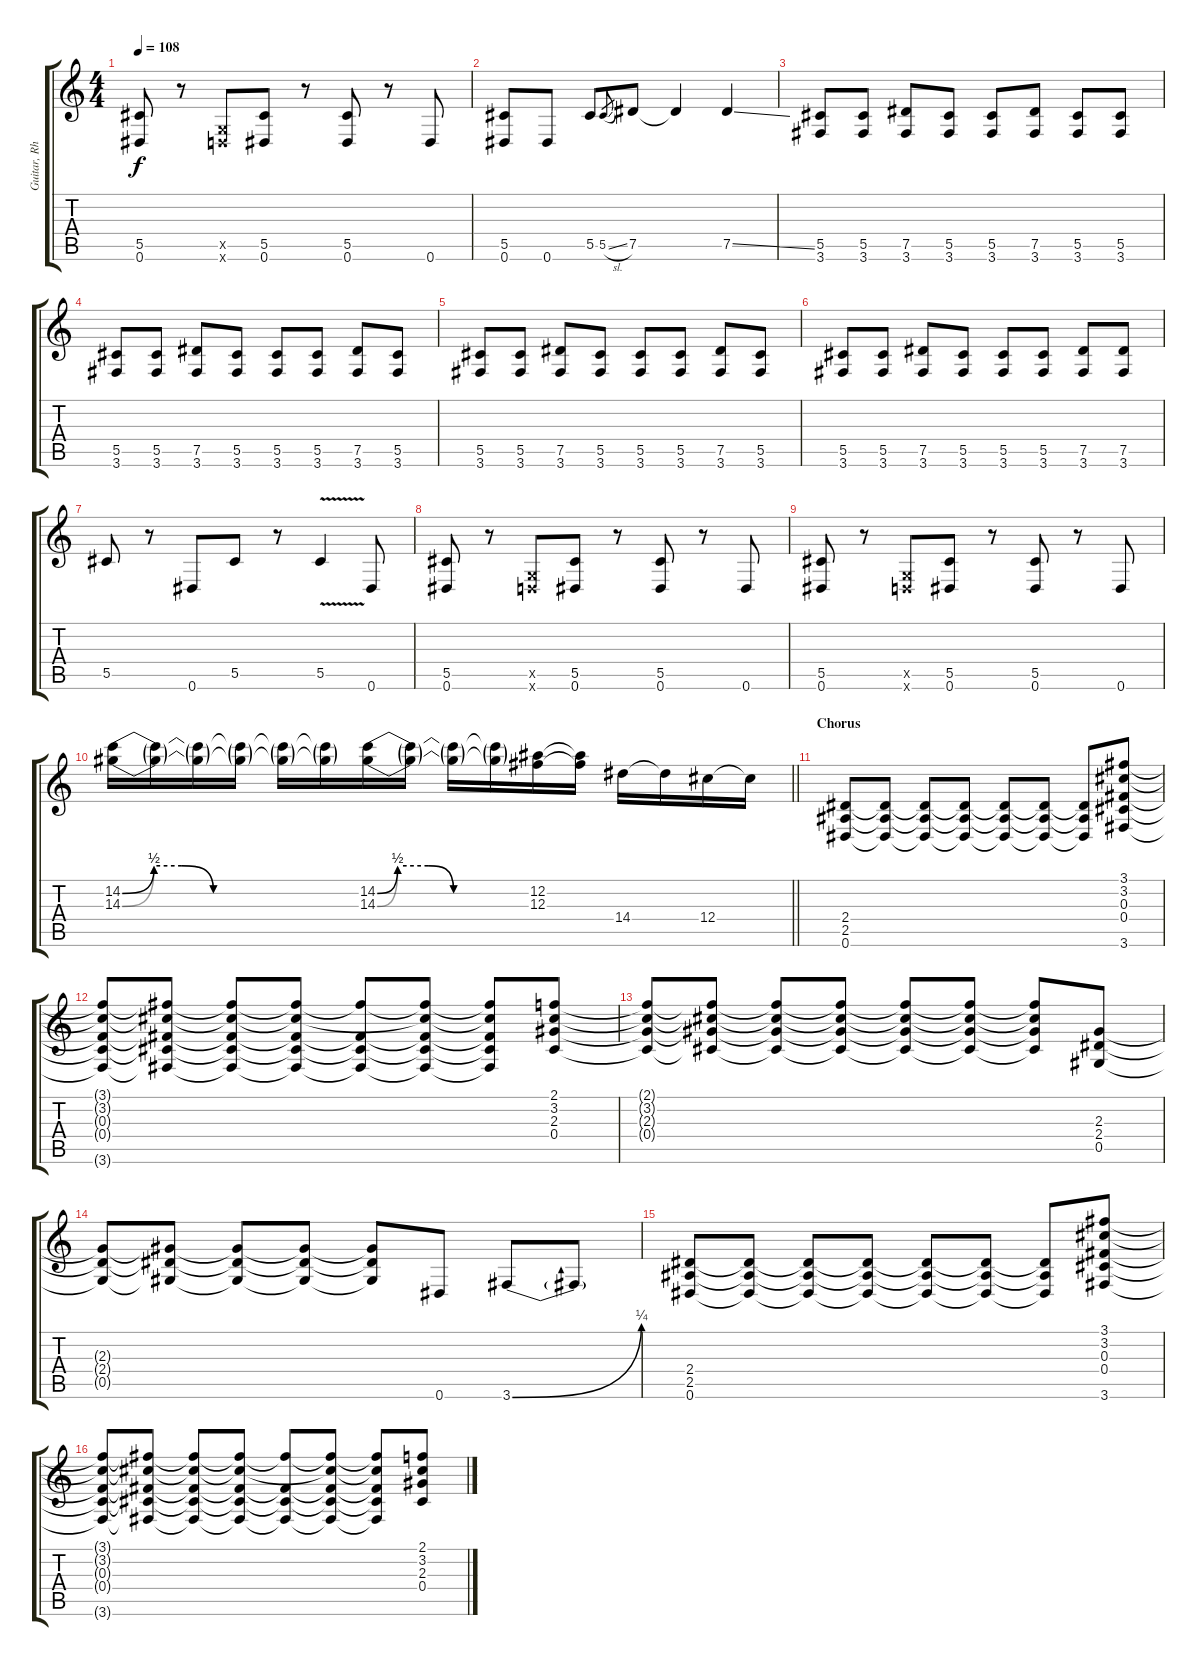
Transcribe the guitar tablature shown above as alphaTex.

\track ("Guitar, Rhythm" "Guitar, Rh") {instrument distortionguitar}
\staff {score tabs}
\tuning (Eb4 Bb3 Gb3 Db3 Ab2 Eb2) {hide}
\ts (4 4)
\tempo 108
\clef g2
\ks c
(5.5 0.6).8{dy f} r.8 (-1.5{x} -1.6{x}).8 (5.5 0.6).8 r.8 (5.5 0.6).8 r.8 0.6.8 |
(5.5 0.6).8 0.6.8 5.5.8 5.5{sl}.8{gr} 7.5.8 7.5{t}.4 7.5{ss}.4 |
(5.5 3.6).8 (5.5 3.6).8 (7.5 3.6).8 (5.5 3.6).8 (5.5 3.6).8 (7.5 3.6).8 (5.5 3.6).8 (5.5 3.6).8 |
(5.5 3.6).8 (5.5 3.6).8 (7.5 3.6).8 (5.5 3.6).8 (5.5 3.6).8 (5.5 3.6).8 (7.5 3.6).8 (5.5 3.6).8 |
(5.5 3.6).8 (5.5 3.6).8 (7.5 3.6).8 (5.5 3.6).8 (5.5 3.6).8 (5.5 3.6).8 (7.5 3.6).8 (5.5 3.6).8 |
(5.5 3.6).8 (5.5 3.6).8 (7.5 3.6).8 (5.5 3.6).8 (5.5 3.6).8 (5.5 3.6).8 (7.5 3.6).8 (7.5 3.6).8 |
5.5.8 r.8 0.6.8 5.5.8 r.8 5.5{v}.4 0.6.8 |
(5.5 0.6).8 r.8 (-1.5{x} -1.6{x}).8 (5.5 0.6).8 r.8 (5.5 0.6).8 r.8 0.6.8 |
(5.5 0.6).8 r.8 (-1.5{x} -1.6{x}).8 (5.5 0.6).8 r.8 (5.5 0.6).8 r.8 0.6.8 |
\barLineRight lightlight
(14.2{be (custom 0 0 8 2 15 2 23 0 60 0)} 14.3{be (custom 0 0 8 2 15 2 23 0 30 0 45 0 60 0)}).16 (14.2{t} 14.3{t}).16 (14.2{t} 14.3{t}).16 (14.2{t} 14.3{t}).16 (14.2{t} 14.3{t}).16 (14.2{t} 14.3{t}).16 (14.2{be (custom 0 0 8 2 20 2 30 0 60 0)} 14.3{be (custom 0 0 8 2 20 2 30 0 45 0 60 0)}).16 (14.2{t} 14.3{t}).16 (14.2{t} 14.3{t}).16 (14.2{t} 14.3{t}).16 (12.2 12.3).16 (12.2{t} 12.3{t}).16 14.4.16 14.4{t}.16 12.4.16 12.4{t}.16 |
\section ("" "Chorus")
(2.4 2.5 0.6).8 (2.4{t} 2.5{t} 0.6{t}).8 (2.4{t} 2.5{t} 0.6{t}).8 (2.4{t} 2.5{t} 0.6{t}).8 (2.4{t} 2.5{t} 0.6{t}).8 (2.4{t} 2.5{t} 0.6{t}).8 (2.4{t} 2.5{t} 0.6{t}).8 (3.1 3.2 0.3 0.4 3.6).8 |
(3.1{t} 3.2{t} 0.3{t} 0.4{t} 3.6{t}).8 (3.1{t} 3.2{t} 0.3{t} 0.4{t} 3.6{t}).8 (3.1{t} 3.2{t} 0.3{t} 0.4{t} 3.6{t}).8 (3.1{t} 3.2{t} 0.3{t} 0.4{t} 3.6{t}).8 (3.1{t} 0.3{t} 0.4{t} 3.6{t}).8 (3.1{t} 3.2{t} 0.3{t} 0.4{t} 3.6{t}).8 (3.1{t} 3.2{t} 0.3{t} 0.4{t} 3.6{t}).8 (2.1 3.2 2.3 0.4).8 |
(2.1{t} 3.2{t} 2.3{t} 0.4{t}).8 (2.1{t} 3.2{t} 2.3{t} 0.4{t}).8 (2.1{t} 3.2{t} 2.3{t} 0.4{t}).8 (2.1{t} 3.2{t} 2.3{t} 0.4{t}).8 (2.1{t} 3.2{t} 2.3{t} 0.4{t}).8 (2.1{t} 3.2{t} 2.3{t} 0.4{t}).8 (2.1{t} 3.2{t} 2.3{t} 0.4{t}).8 (2.3 2.4 0.5).8 |
(2.3{t} 2.4{t} 0.5{t}).8 (2.3{t} 2.4{t} 0.5{t}).8 (2.3{t} 2.4{t} 0.5{t}).8 (2.3{t} 2.4{t} 0.5{t}).8 (2.3{t} 2.4{t} 0.5{t}).8 0.6.8 3.6{be (bend 0 0 60 1)}.8 3.6{t}.8 |
(2.4 2.5 0.6).8 (2.4{t} 2.5{t} 0.6{t}).8 (2.4{t} 2.5{t} 0.6{t}).8 (2.4{t} 2.5{t} 0.6{t}).8 (2.4{t} 2.5{t} 0.6{t}).8 (2.4{t} 2.5{t} 0.6{t}).8 (2.4{t} 2.5{t} 0.6{t}).8 (3.1 3.2 0.3 0.4 3.6).8 |
(3.1{t} 3.2{t} 0.3{t} 0.4{t} 3.6{t}).8 (3.1{t} 3.2{t} 0.3{t} 0.4{t} 3.6{t}).8 (3.1{t} 3.2{t} 0.3{t} 0.4{t} 3.6{t}).8 (3.1{t} 3.2{t} 0.3{t} 0.4{t} 3.6{t}).8 (3.1{t} 0.3{t} 0.4{t} 3.6{t}).8 (3.1{t} 3.2{t} 0.3{t} 0.4{t} 3.6{t}).8 (3.1{t} 3.2{t} 0.3{t} 0.4{t} 3.6{t}).8 (2.1 3.2 2.3 0.4).8
